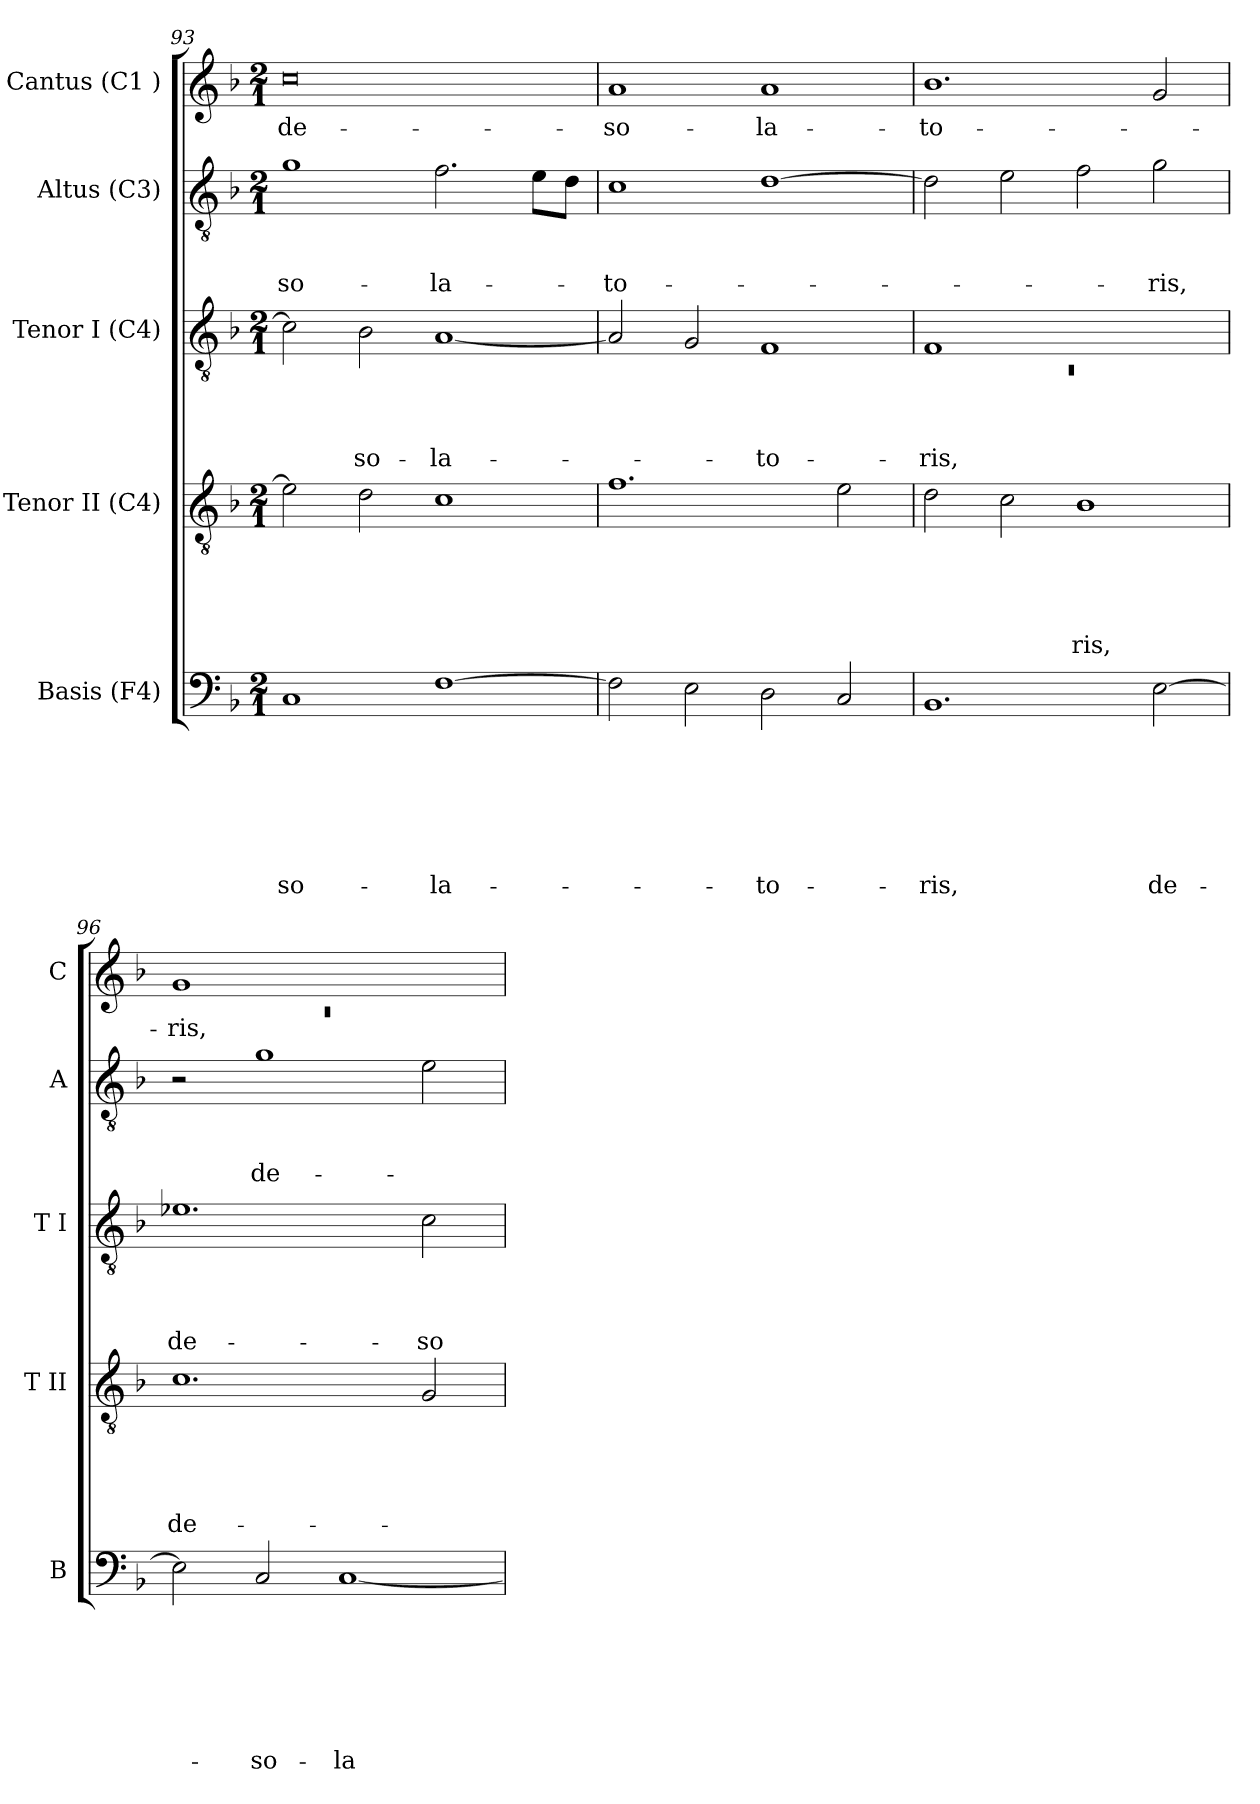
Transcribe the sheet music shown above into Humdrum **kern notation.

**kern	**text	**text	**text	**text	**text	**text	**text	**kern	**text	**text	**text	**text	**text	**kern	**text	**text	**text	**text	**kern	**text	**text	**text	**kern	**text
*part5	*part5	*part5	*part5	*part5	*part5	*part5	*part5	*part4	*part4	*part4	*part4	*part4	*part4	*part3	*part3	*part3	*part3	*part3	*part2	*part2	*part2	*part2	*part1	*part1
*staff5	*staff5	*staff5	*staff5	*staff5	*staff5	*staff5	*staff5	*staff4	*staff4	*staff4	*staff4	*staff4	*staff4	*staff3	*staff3	*staff3	*staff3	*staff3	*staff2	*staff2	*staff2	*staff2	*staff1	*staff1
*I"Basis (F4)	*	*	*	*	*	*	*	*I"Tenor II (C4)	*	*	*	*	*	*I"Tenor I (C4)	*	*	*	*	*I"Altus (C3)	*	*	*	*I"Cantus (C1 )	*
*I'B	*	*	*	*	*	*	*	*I'T II	*	*	*	*	*	*I'T I	*	*	*	*	*I'A	*	*	*	*I'C	*
*clefF4	*	*	*	*	*	*	*	*clefGv2	*	*	*	*	*	*clefGv2	*	*	*	*	*clefGv2	*	*	*	*clefG2	*
*k[b-]	*	*	*	*	*	*	*	*k[b-]	*	*	*	*	*	*k[b-]	*	*	*	*	*k[b-]	*	*	*	*k[b-]	*
*F:	*	*	*	*	*	*	*	*F:	*	*	*	*	*	*F:	*	*	*	*	*F:	*	*	*	*F:	*
*M2/1	*	*	*	*	*	*	*	*M2/1	*	*	*	*	*	*M2/1	*	*	*	*	*M2/1	*	*	*	*M2/1	*
=93	=93	=93	=93	=93	=93	=93	=93	=93	=93	=93	=93	=93	=93	=93	=93	=93	=93	=93	=93	=93	=93	=93	=93	=93
!	!	!	!	!	!	!	!LO:LY:b	!	!	!	!	!	!	!	!	!	!	!	!	!	!	!LO:LY:b	!	!LO:LY:b:rj
1C	.	.	.	.	.	.	-so-	2e\]	.	.	.	.	.	2c\]	.	.	.	.	1g	.	.	-so-	0cc	de-
!	!	!	!	!	!	!	!	!	!	!	!	!	!	!	!	!	!	!LO:LY:b	!	!	!	!	!	!
.	.	.	.	.	.	.	.	2d\	.	.	.	.	.	2B-\	.	.	.	-so-	.	.	.	.	.	.
!	!	!	!	!	!	!	!LO:LY:b	!	!	!	!	!	!	!	!	!	!	!LO:LY:b	!	!	!	!LO:LY:b	!	!
[>1F	.	.	.	.	.	.	-la-	1c	.	.	.	.	.	[<1A	.	.	.	-la-	2.f\	.	.	-la-	.	.
.	.	.	.	.	.	.	.	.	.	.	.	.	.	.	.	.	.	.	8e\L	.	.	.	.	.
.	.	.	.	.	.	.	.	.	.	.	.	.	.	.	.	.	.	.	8d\J	.	.	.	.	.
=94	=94	=94	=94	=94	=94	=94	=94	=94	=94	=94	=94	=94	=94	=94	=94	=94	=94	=94	=94	=94	=94	=94	=94	=94
!	!	!	!	!	!	!	!	!	!	!	!	!	!	!	!	!	!	!	!	!	!	!LO:LY:b	!	!LO:LY:b
2F\]	.	.	.	.	.	.	.	1.f	.	.	.	.	.	2A/]	.	.	.	.	1c	.	.	-to-	1a	-so-
2E\	.	.	.	.	.	.	.	.	.	.	.	.	.	2G/	.	.	.	.	.	.	.	.	.	.
!	!	!	!	!	!	!	!LO:LY:b	!	!	!	!	!	!	!	!	!	!	!LO:LY:b	!	!	!	!	!	!LO:LY:b
2D\	.	.	.	.	.	.	-to-	.	.	.	.	.	.	1F	.	.	.	-to-	[>1d	.	.	.	1a	-la-
2C/	.	.	.	.	.	.	.	2e\	.	.	.	.	.	.	.	.	.	.	.	.	.	.	.	.
=95	=95	=95	=95	=95	=95	=95	=95	=95	=95	=95	=95	=95	=95	=95	=95	=95	=95	=95	=95	=95	=95	=95	=95	=95
*	*	*	*	*	*	*	*	*	*	*	*	*	*	*^	*	*	*	*	*	*	*	*	*	*
!	!	!	!	!	!	!	!LO:LY:b	!	!	!	!	!	!	!	!LO:N:vis=1	!	!	!	!LO:LY:b	!	!	!	!	!	!LO:LY:b
1.BB-	.	.	.	.	.	.	-ris,	2d\	.	.	.	.	.	1F	0rC	.	.	.	-ris,	2d\]	.	.	.	1.b-	-to-
.	.	.	.	.	.	.	.	2c\	.	.	.	.	.	.	.	.	.	.	.	2e\	.	.	.	.	.
!	!	!	!	!	!	!	!	!	!	!	!	!	!LO:LY:b	!	!	!	!	!	!	!	!	!	!	!	!
.	.	.	.	.	.	.	.	1B-	.	.	.	.	-ris,	1ryy	.	.	.	.	.	2f\	.	.	.	.	.
!	!	!	!	!	!	!	!LO:LY:b	!	!	!	!	!	!	!	!	!	!	!	!	!	!	!	!LO:LY:b	!	!
[<2E\	.	.	.	.	.	.	de-	.	.	.	.	.	.	.	.	.	.	.	.	2g\	.	.	-ris,	2g/	.
*	*	*	*	*	*	*	*	*	*	*	*	*	*	*v	*v	*	*	*	*	*	*	*	*	*	*
!!LO:LB:g=z
=96	=96	=96	=96	=96	=96	=96	=96	=96	=96	=96	=96	=96	=96	=96	=96	=96	=96	=96	=96	=96	=96	=96	=96	=96
*	*	*	*	*	*	*	*	*	*	*	*	*	*	*	*	*	*	*	*	*	*	*	*^	*
!	!	!	!	!	!	!	!	!	!	!	!	!	!LO:LY:b	!	!	!	!	!LO:LY:b	!	!	!	!	!	!LO:N:vis=1	!LO:LY:b
2E\]	.	.	.	.	.	.	.	1.c	.	.	.	.	de-	1.e-X	.	.	.	de-	2r	.	.	.	1g	0rc	-ris,
!	!	!	!	!	!	!	!LO:LY:b	!	!	!	!	!	!	!	!	!	!	!	!	!	!	!LO:LY:b	!	!	!
2C/	.	.	.	.	.	.	-so-	.	.	.	.	.	.	.	.	.	.	.	1g	.	.	de-	.	.	.
!	!	!	!	!	!	!	!LO:LY:b	!	!	!	!	!	!	!	!	!	!	!	!	!	!	!	!	!	!
[<1C	.	.	.	.	.	.	-la-	.	.	.	.	.	.	.	.	.	.	.	.	.	.	.	1ryy	.	.
!	!	!	!	!	!	!	!	!	!	!	!	!	!	!	!	!	!	!LO:LY:b	!	!	!	!	!	!	!
.	.	.	.	.	.	.	.	2G/	.	.	.	.	.	2c\	.	.	.	-so-	2e\	.	.	.	.	.	.
*	*	*	*	*	*	*	*	*	*	*	*	*	*	*	*	*	*	*	*	*	*	*	*v	*v	*
=	=	=	=	=	=	=	=	=	=	=	=	=	=	=	=	=	=	=	=	=	=	=	=	=
*-	*-	*-	*-	*-	*-	*-	*-	*-	*-	*-	*-	*-	*-	*-	*-	*-	*-	*-	*-	*-	*-	*-	*-	*-
